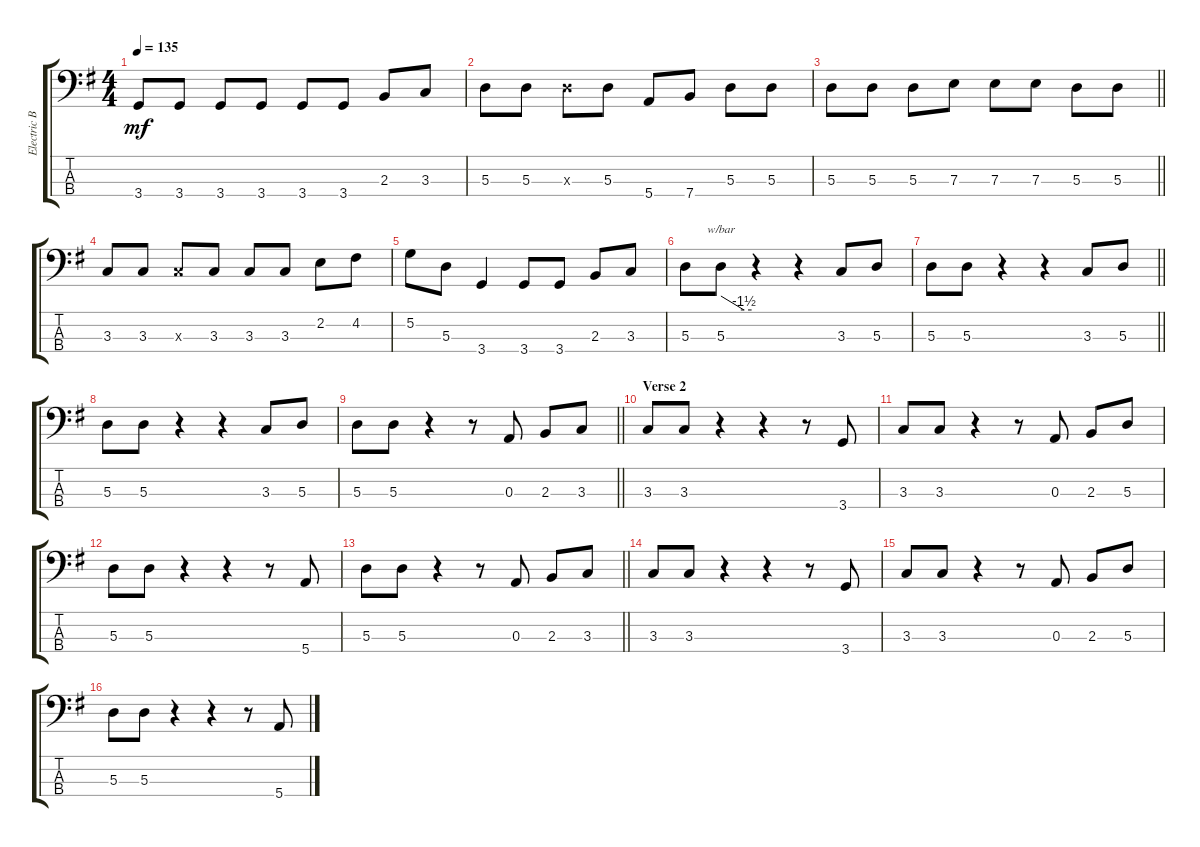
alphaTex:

\track ("Electric Bass" "Electric B") {instrument electricbassfinger}
\staff {score tabs}
\tuning (G2 D2 A1 E1) {hide}
\ts (4 4)
\tempo 135
\clef f4
\ks g
3.4.8{dy mf} 3.4.8 3.4.8 3.4.8 3.4.8 3.4.8 2.3.8 3.3.8 |
5.3.8 5.3.8 5.3{x}.8 5.3.8 5.4.8 7.4.8 5.3.8 5.3.8 |
\barLineRight lightlight
5.3.8 5.3.8 5.3.8 7.3.8 7.3.8 7.3.8 5.3.8 5.3.8 |
3.3.8 3.3.8 3.3{x}.8 3.3.8 3.3.8 3.3.8 2.2.8 4.2.8 |
5.2.8 5.3.8 3.4.4 3.4.8 3.4.8 2.3.8 3.3.8 |
5.3.8 5.3.8{tbe (custom default 0 0 45 -6 60 -6)} r.4 r.4 3.3.8 5.3.8 |
\barLineRight lightlight
5.3.8 5.3.8 r.4 r.4 3.3.8 5.3.8 |
5.3.8 5.3.8 r.4 r.4 3.3.8 5.3.8 |
\barLineRight lightlight
5.3.8 5.3.8 r.4 r.8 0.3.8 2.3.8 3.3.8 |
\section ("" "Verse 2")
3.3.8 3.3.8 r.4 r.4 r.8 3.4.8 |
3.3.8 3.3.8 r.4 r.8 0.3.8 2.3.8 5.3.8 |
5.3.8 5.3.8 r.4 r.4 r.8 5.4.8 |
\barLineRight lightlight
5.3.8 5.3.8 r.4 r.8 0.3.8 2.3.8 3.3.8 |
3.3.8 3.3.8 r.4 r.4 r.8 3.4.8 |
3.3.8 3.3.8 r.4 r.8 0.3.8 2.3.8 5.3.8 |
5.3.8 5.3.8 r.4 r.4 r.8 5.4.8
